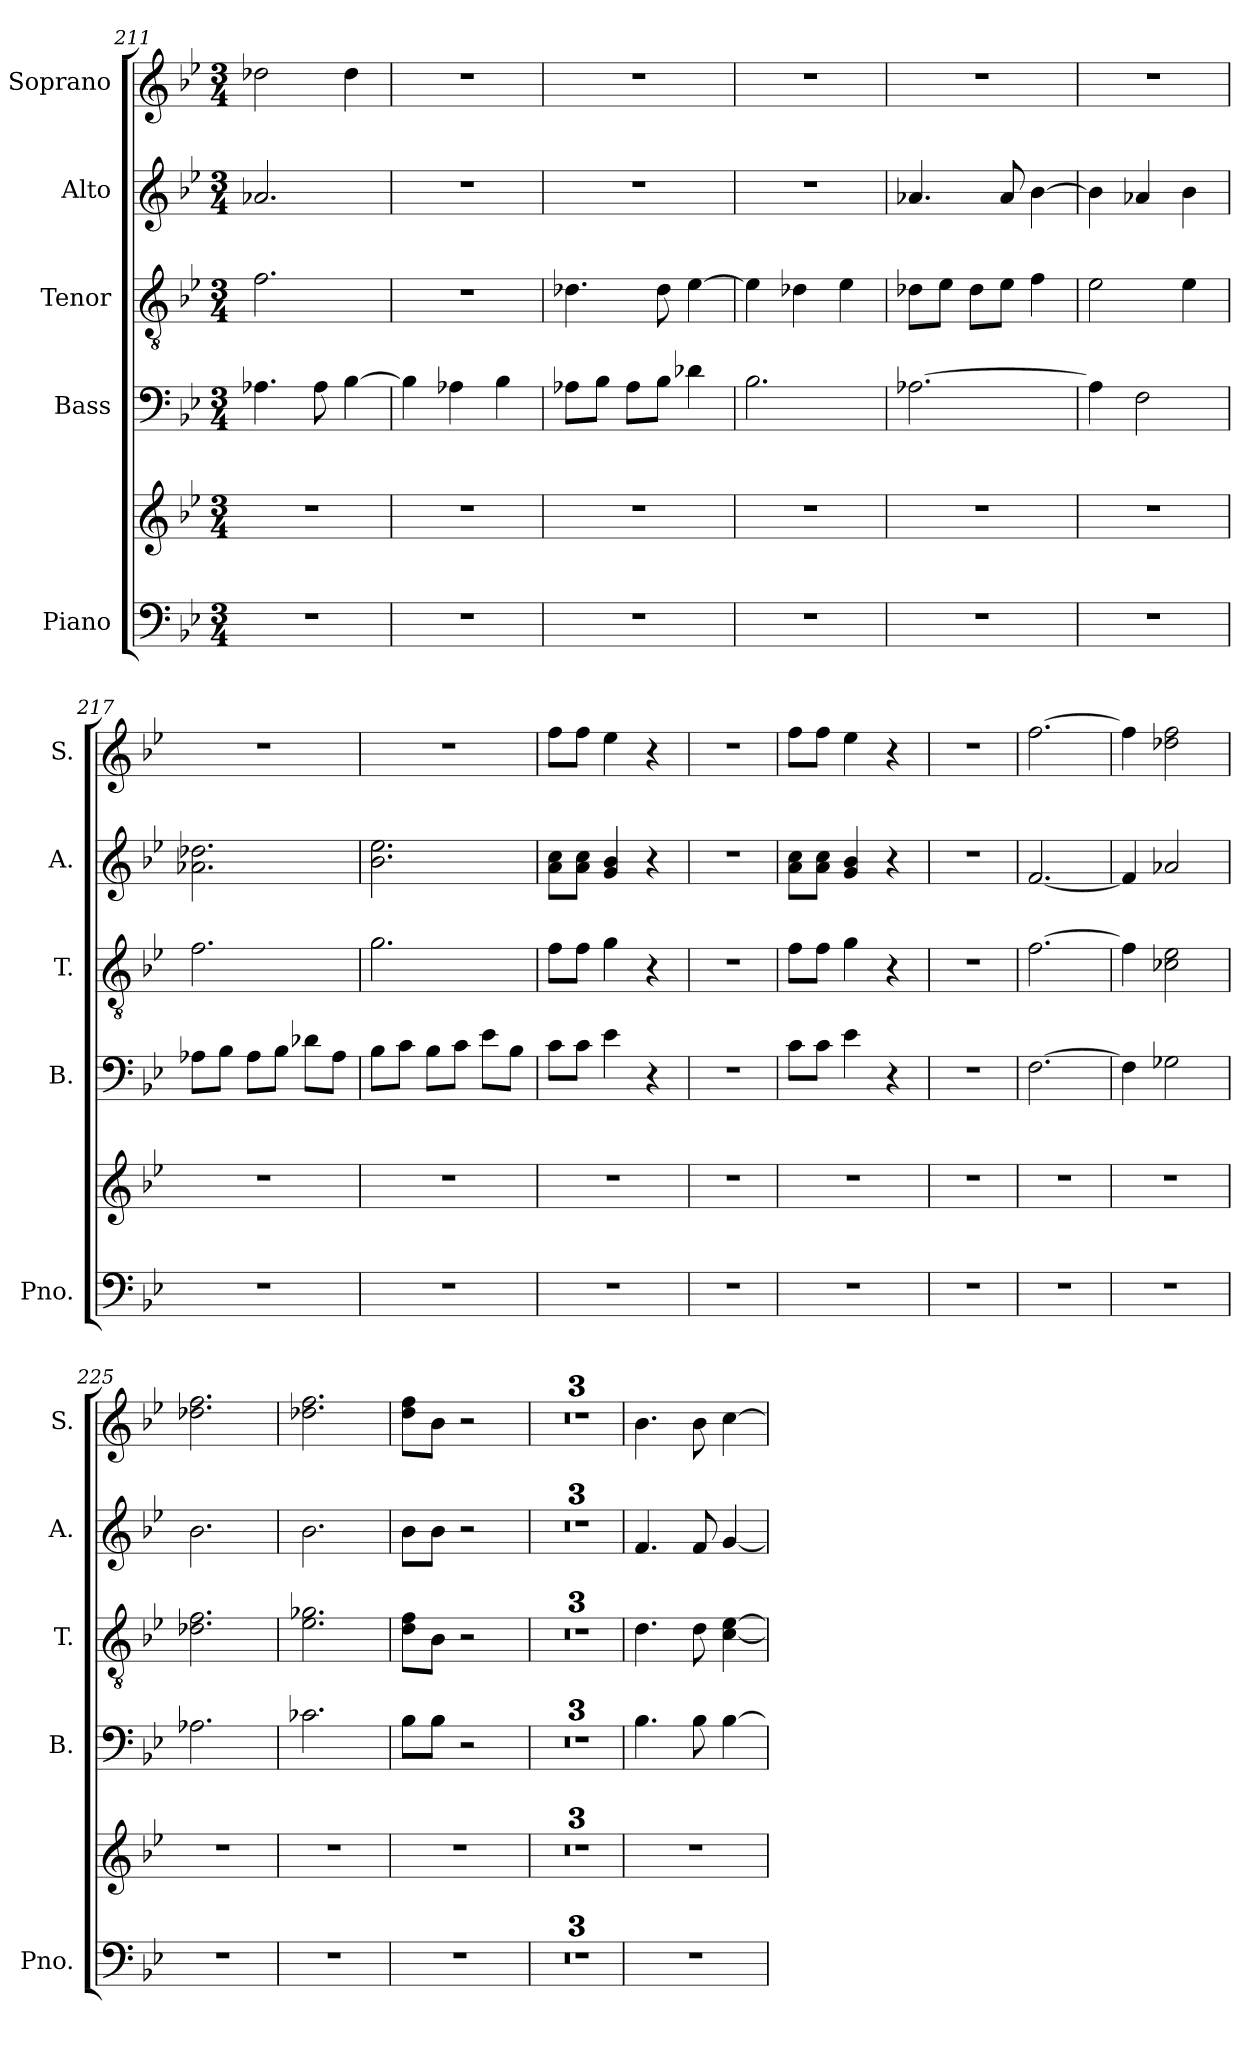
**kern	**kern	**kern	**kern	**kern	**kern
*part5	*part5	*part4	*part3	*part2	*part1
*staff6	*staff5	*staff4	*staff3	*staff2	*staff1
*I"Piano	*	*I"Bass	*I"Tenor	*I"Alto	*I"Soprano
*I'Pno.	*	*I'B.	*I'T.	*I'A.	*I'S.
*clefF4	*clefG2	*clefF4	*clefGv2	*clefG2	*clefG2
*k[b-e-]	*k[b-e-]	*k[b-e-]	*k[b-e-]	*k[b-e-]	*k[b-e-]
*M3/4	*M3/4	*M3/4	*M3/4	*M3/4	*M3/4
=211	=211	=211	=211	=211	=211
2.r	2.r	4.A-X\	2.f\	2.a-X/	2dd-X\
.	.	8A-\	.	.	.
.	.	[4B-\	.	.	4dd-\
=212	=212	=212	=212	=212	=212
2.r	2.r	4B-\]	2.r	2.r	2.r
.	.	4A-X\	.	.	.
.	.	4B-\	.	.	.
=213	=213	=213	=213	=213	=213
2.r	2.r	8A-X\L	4.d-X\	2.r	2.r
.	.	8B-\J	.	.	.
.	.	8A-\L	.	.	.
.	.	8B-\J	8d-\	.	.
.	.	4d-X\	[4e-\	.	.
=214	=214	=214	=214	=214	=214
2.r	2.r	2.B-\	4e-\]	2.r	2.r
.	.	.	4d-X\	.	.
.	.	.	4e-\	.	.
!!LO:PB:g=z
=215	=215	=215	=215	=215	=215
2.r	2.r	[2.A-X\	8d-X\L	4.a-X/	2.r
.	.	.	8e-\J	.	.
.	.	.	8d-\L	.	.
.	.	.	8e-\J	8a-/	.
.	.	.	4f\	[4b-\	.
=216	=216	=216	=216	=216	=216
2.r	2.r	4A-\]	2e-\	4b-\]	2.r
.	.	2F\	.	4a-X/	.
.	.	.	4e-\	4b-\	.
=217	=217	=217	=217	=217	=217
2.r	2.r	8A-X\L	2.f\	2.a-X\ 2.dd-X\	2.r
.	.	8B-\J	.	.	.
.	.	8A-\L	.	.	.
.	.	8B-\J	.	.	.
.	.	8d-X\L	.	.	.
.	.	8A-\J	.	.	.
=218	=218	=218	=218	=218	=218
2.r	2.r	8B-\L	2.g\	2.b-\ 2.ee-\	2.r
.	.	8c\J	.	.	.
.	.	8B-\L	.	.	.
.	.	8c\J	.	.	.
.	.	8e-\L	.	.	.
.	.	8B-\J	.	.	.
=219	=219	=219	=219	=219	=219
2.r	2.r	8c\L	8f\L	8a\ 8cc\L	8ff\L
.	.	8c\J	8f\J	8a\ 8cc\J	8ff\J
.	.	4e-\	4g\	4g/ 4b-/	4ee-\
.	.	4r	4r	4r	4r
=220	=220	=220	=220	=220	=220
2.r	2.r	2.r	2.r	2.r	2.r
=221	=221	=221	=221	=221	=221
2.r	2.r	8c\L	8f\L	8a\ 8cc\L	8ff\L
.	.	8c\J	8f\J	8a\ 8cc\J	8ff\J
.	.	4e-\	4g\	4g/ 4b-/	4ee-\
.	.	4r	4r	4r	4r
=222	=222	=222	=222	=222	=222
2.r	2.r	2.r	2.r	2.r	2.r
!!LO:LB:g=z
=223	=223	=223	=223	=223	=223
2.r	2.r	[2.F\	[2.f\	[2.f/	[2.ff\
=224	=224	=224	=224	=224	=224
2.r	2.r	4F\]	4f\]	4f/]	4ff\]
.	.	2G-X\	2c-X\ 2e-\	2a-X/	2dd-X\ 2ff\
=225	=225	=225	=225	=225	=225
2.r	2.r	2.A-X\	2.d-X\ 2.f\	2.b-\	2.dd-X\ 2.ff\
=226	=226	=226	=226	=226	=226
2.r	2.r	2.c-X\	2.e-\ 2.g-X\	2.b-\	2.dd-X\ 2.ff\
=227	=227	=227	=227	=227	=227
2.r	2.r	8B-\L	8d\ 8f\L	8b-\L	8dd\ 8ff\L
.	.	8B-\J	8B-\J	8b-\J	8b-\J
.	.	2r	2r	2r	2r
=228	=228	=228	=228	=228	=228
2.r	2.r	2.r	2.r	2.r	2.r
=229	=229	=229	=229	=229	=229
2.r	2.r	2.r	2.r	2.r	2.r
=230	=230	=230	=230	=230	=230
2.r	2.r	2.r	2.r	2.r	2.r
=231	=231	=231	=231	=231	=231
2.r	2.r	4.B-\	4.d\	4.f/	4.b-\
.	.	8B-\	8d\	8f/	8b-\
.	.	[4B-\	[4c\ [4e-\	[4g/	[4cc\
=	=	=	=	=	=
*-	*-	*-	*-	*-	*-
